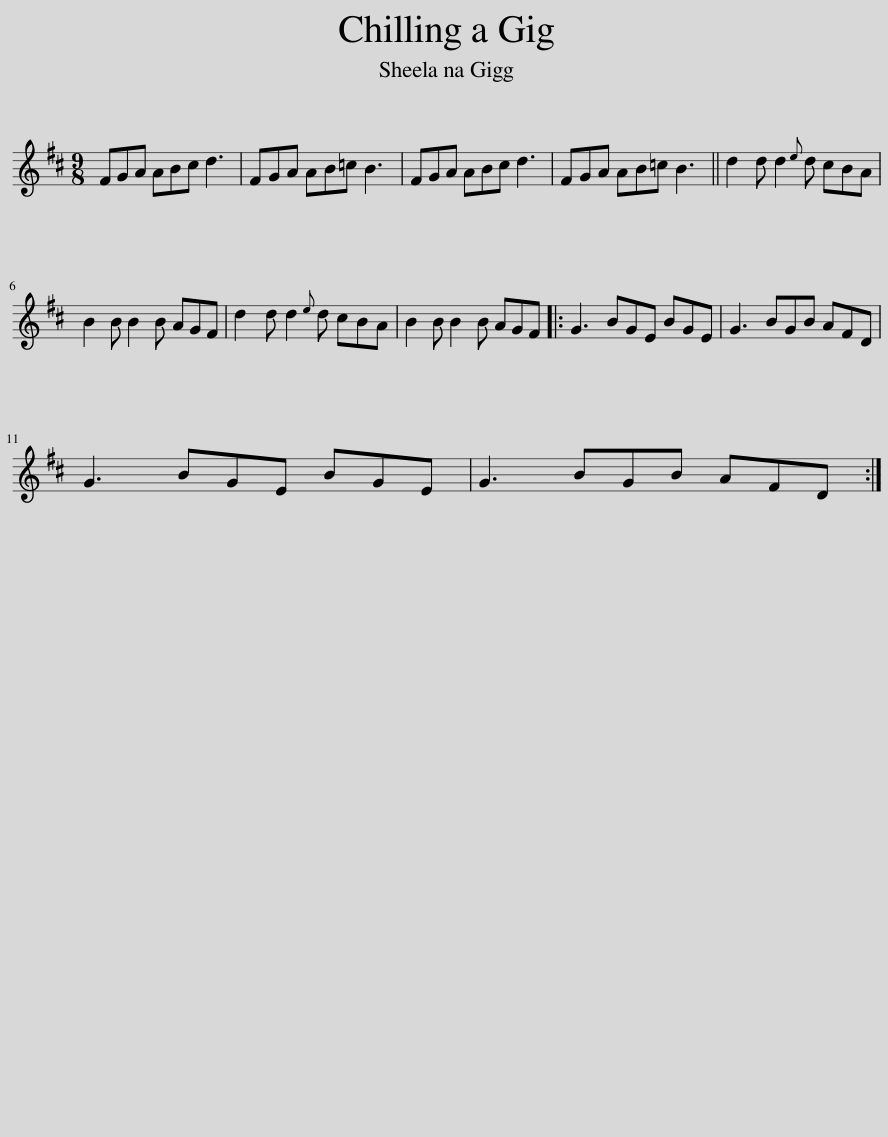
X:1
L:1/8
M:9/8
I:linebreak $
K:D
V:1 treble
V:1
 FGA ABc d3 | FGA AB=c B3 | FGA ABc d3 | FGA AB=c B3 || d2 d d2{e} d cBA |$ %5
 B2 B B2 B AGF | d2 d d2{e} d cBA | B2 B B2 B AGF |: G3 BGE BGE | G3 BGB AFD |$ %10
 G3 BGE BGE | G3 BGB AFD :| %12
